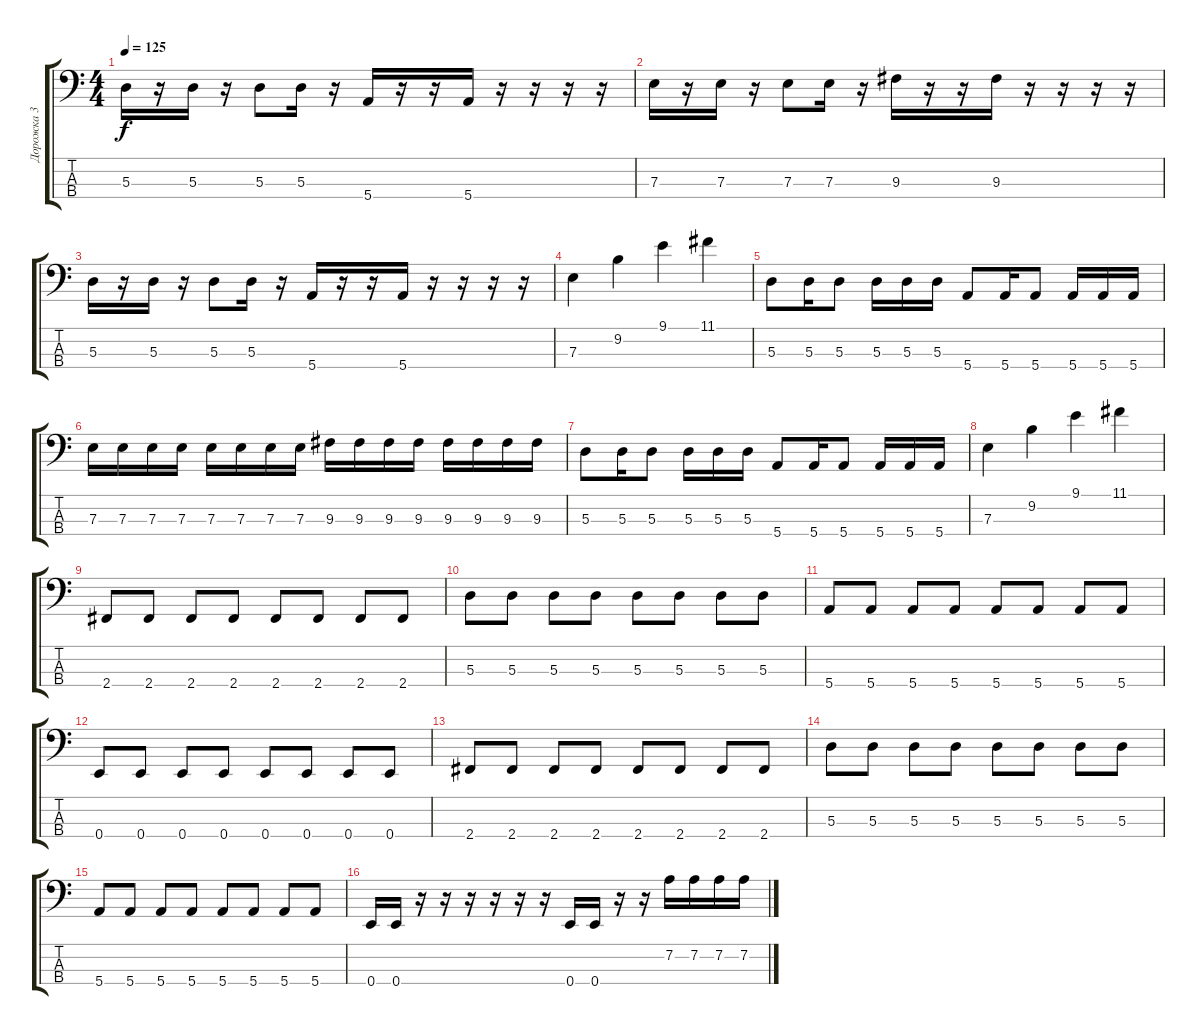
\track ("Дорожка 3" "Дорожка 3") {instrument electricbasspick}
\staff {score tabs}
\tuning (G2 D2 A1 E1) {hide}
\ts (4 4)
\tempo 125
\clef f4
\ks c
5.3.16{dy f} r.16 5.3.16 r.16 5.3.8 5.3.16 r.16 5.4.16 r.16 r.16 5.4.16 r.16 r.16 r.16 r.16 |
7.3.16 r.16 7.3.16 r.16 7.3.8 7.3.16 r.16 9.3.16 r.16 r.16 9.3.16 r.16 r.16 r.16 r.16 |
5.3.16 r.16 5.3.16 r.16 5.3.8 5.3.16 r.16 5.4.16 r.16 r.16 5.4.16 r.16 r.16 r.16 r.16 |
7.3.4 9.2.4 9.1.4 11.1.4 |
5.3.8 5.3.16 5.3.8 5.3.16 5.3.16 5.3.16 5.4.8 5.4.16 5.4.8 5.4.16 5.4.16 5.4.16 |
7.3.16 7.3.16 7.3.16 7.3.16 7.3.16 7.3.16 7.3.16 7.3.16 9.3.16 9.3.16 9.3.16 9.3.16 9.3.16 9.3.16 9.3.16 9.3.16 |
5.3.8 5.3.16 5.3.8 5.3.16 5.3.16 5.3.16 5.4.8 5.4.16 5.4.8 5.4.16 5.4.16 5.4.16 |
7.3.4 9.2.4 9.1.4 11.1.4 |
2.4.8 2.4.8 2.4.8 2.4.8 2.4.8 2.4.8 2.4.8 2.4.8 |
5.3.8 5.3.8 5.3.8 5.3.8 5.3.8 5.3.8 5.3.8 5.3.8 |
5.4.8 5.4.8 5.4.8 5.4.8 5.4.8 5.4.8 5.4.8 5.4.8 |
0.4.8 0.4.8 0.4.8 0.4.8 0.4.8 0.4.8 0.4.8 0.4.8 |
2.4.8 2.4.8 2.4.8 2.4.8 2.4.8 2.4.8 2.4.8 2.4.8 |
5.3.8 5.3.8 5.3.8 5.3.8 5.3.8 5.3.8 5.3.8 5.3.8 |
5.4.8 5.4.8 5.4.8 5.4.8 5.4.8 5.4.8 5.4.8 5.4.8 |
0.4.16 0.4.16 r.16 r.16 r.16 r.16 r.16 r.16 0.4.16 0.4.16 r.16 r.16 7.2.16 7.2.16 7.2.16 7.2.16
